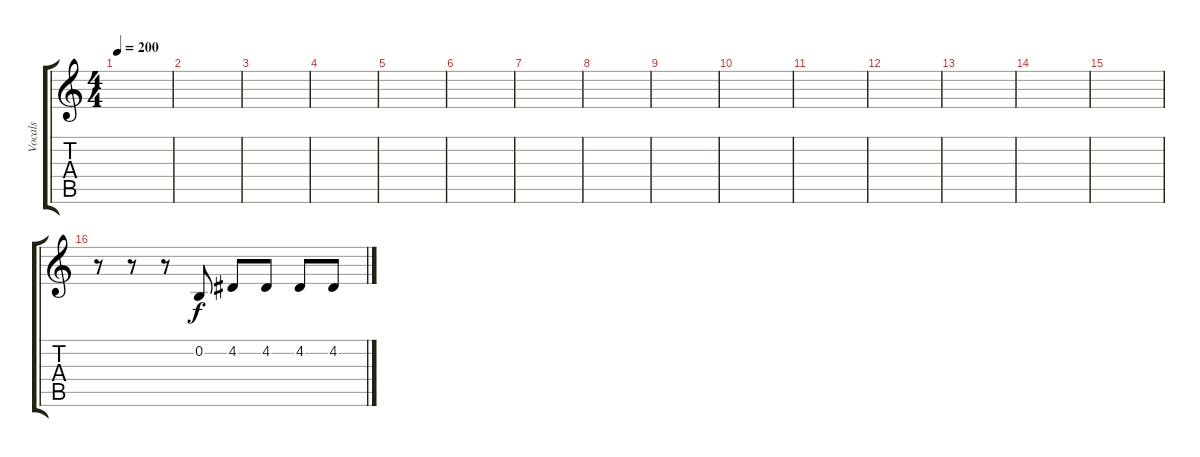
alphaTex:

\track ("Vocals" "Vocals") {instrument oboe}
\staff {score tabs}
\tuning (E4 B3 G3 D3 A2 E2) {hide}
\ts (4 4)
\tempo 200
\clef g2
\ks c
|
|
|
|
|
|
|
|
|
|
|
|
|
|
|
r.8 r.8 r.8 0.2.8 4.2.8 4.2.8 4.2.8 4.2.8
